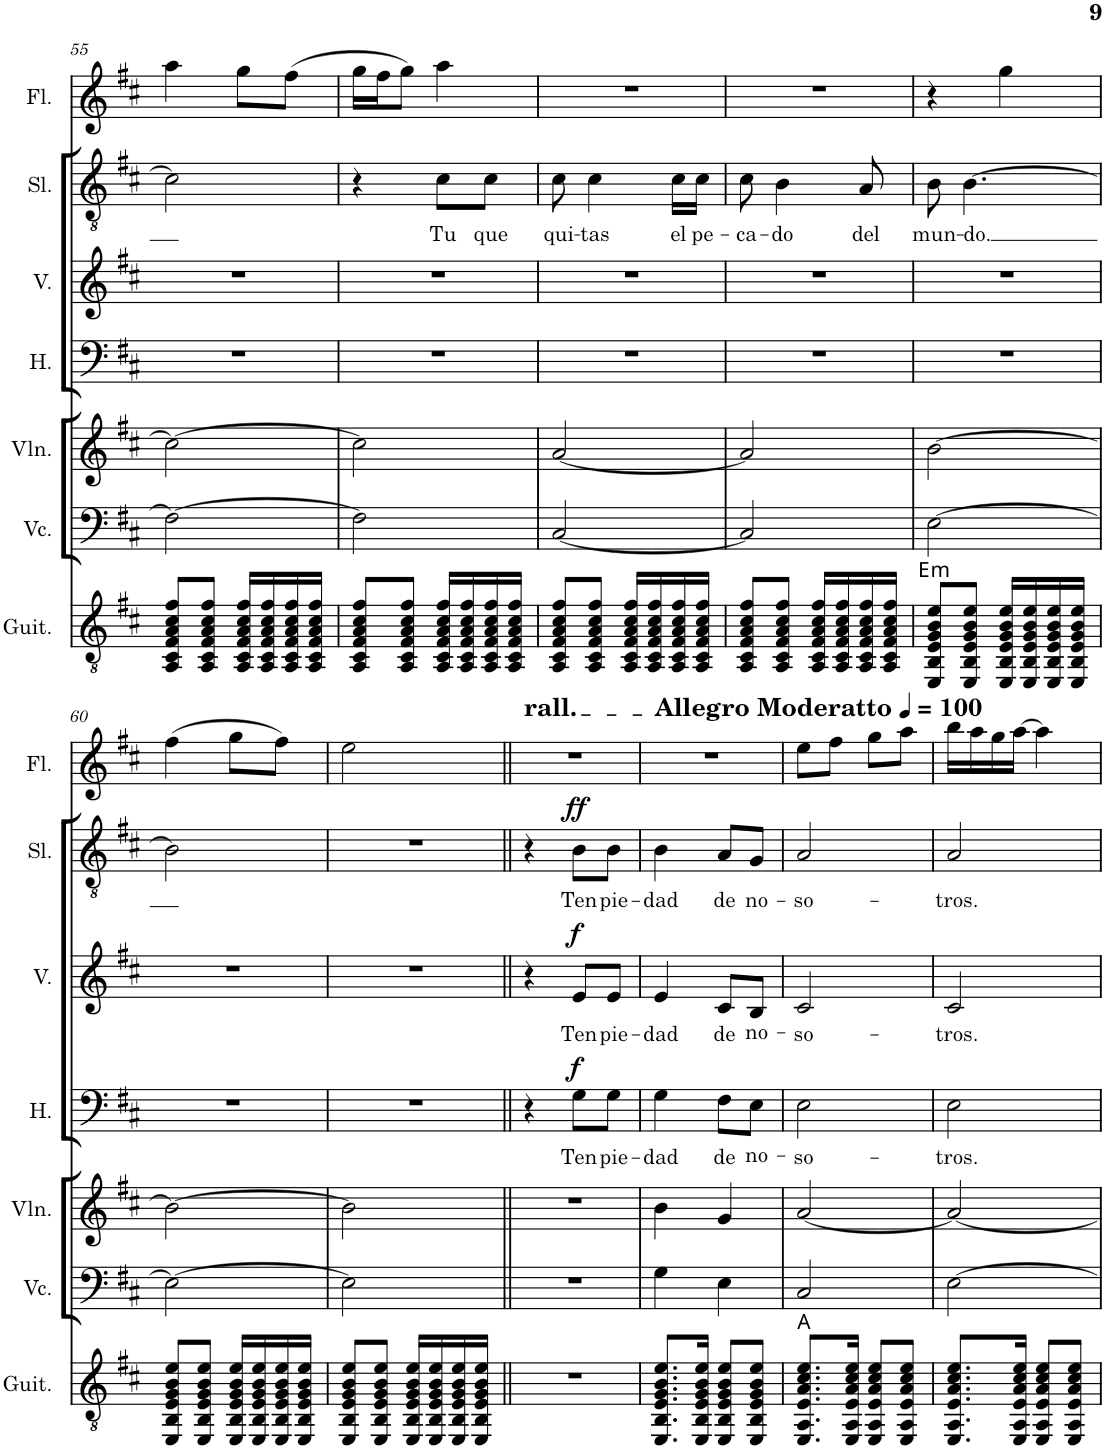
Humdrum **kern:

**kern	**harte	**kern	**kern	**kern	**text	**dynam	**kern	**text	**dynam	**kern	**text	**dynam	**kern
*part7	*part7	*part6	*part5	*part4	*part4	*part4	*part3	*part3	*part3	*part2	*part2	*part2	*part1
*staff7	*	*staff6	*staff5	*staff4	*staff4	*staff4	*staff3	*staff3	*staff3	*staff2	*staff2	*staff2	*staff1
*I"Guitarra clásica	*	*I"Violonchelo	*I"Violín	*I"Hombres	*	*	*I"Mujeres	*	*	*I"Solista	*	*	*I"Flauta
*I'Guit.	*	*I'Vc.	*I'Vln.	*I'H.	*	*	*	*	*	*I'Sl.	*	*	*I'Fl.
!!LO:PB:g=z
*clefGv2	*	*clefF4	*clefG2	*clefF4	*	*	*clefG2	*	*	*clefGv2	*	*	*clefG2
*k[f#c#]	*	*k[f#c#]	*k[f#c#]	*k[f#c#]	*	*	*k[f#c#]	*	*	*k[f#c#]	*	*	*k[f#c#]
*M2/4	*	*M2/4	*M2/4	*M2/4	*	*	*M2/4	*	*	*M2/4	*	*	*M2/4
=55	=55	=55	=55	=55	=55	=55	=55	=55	=55	=55	=55	=55	=55
8AA/ 8C#/ 8F#/ 8A/ 8c#/ 8f#/L	.	2F#\_	2cc#\_	2r	.	.	2r	.	.	2c#\]	.	.	4aa\
8AA/ 8C#/ 8F#/ 8A/ 8c#/ 8f#/J	.	.	.	.	.	.	.	.	.	.	.	.	.
16AA/ 16C#/ 16F#/ 16A/ 16c#/ 16f#/LL	.	.	.	.	.	.	.	.	.	.	.	.	8gg\L
16AA/ 16C#/ 16F#/ 16A/ 16c#/ 16f#/	.	.	.	.	.	.	.	.	.	.	.	.	.
16AA/ 16C#/ 16F#/ 16A/ 16c#/ 16f#/	.	.	.	.	.	.	.	.	.	.	.	.	(8ff#\J
16AA/ 16C#/ 16F#/ 16A/ 16c#/ 16f#/JJ	.	.	.	.	.	.	.	.	.	.	.	.	.
=56	=56	=56	=56	=56	=56	=56	=56	=56	=56	=56	=56	=56	=56
8AA/ 8C#/ 8F#/ 8A/ 8c#/ 8f#/L	.	2F#\]	2cc#\]	2r	.	.	2r	.	.	4r	.	.	16gg\LL
.	.	.	.	.	.	.	.	.	.	.	.	.	16ff#\J
8AA/ 8C#/ 8F#/ 8A/ 8c#/ 8f#/J	.	.	.	.	.	.	.	.	.	.	.	.	8gg\J)
!	!	!	!	!	!	!	!	!	!	!	!LO:LY:b	!	!
16AA/ 16C#/ 16F#/ 16A/ 16c#/ 16f#/LL	.	.	.	.	.	.	.	.	.	8c#\L	Tu	.	4aa\
16AA/ 16C#/ 16F#/ 16A/ 16c#/ 16f#/	.	.	.	.	.	.	.	.	.	.	.	.	.
!	!	!	!	!	!	!	!	!	!	!	!LO:LY:b	!	!
16AA/ 16C#/ 16F#/ 16A/ 16c#/ 16f#/	.	.	.	.	.	.	.	.	.	8c#\J	que	.	.
16AA/ 16C#/ 16F#/ 16A/ 16c#/ 16f#/JJ	.	.	.	.	.	.	.	.	.	.	.	.	.
=57	=57	=57	=57	=57	=57	=57	=57	=57	=57	=57	=57	=57	=57
!	!	!	!	!	!	!	!	!	!	!	!LO:LY:b	!	!
8AA/ 8C#/ 8F#/ 8A/ 8c#/ 8f#/L	.	[2C#/	[2a/	2r	.	.	2r	.	.	8c#\	qui-	.	2r
!	!	!	!	!	!	!	!	!	!	!	!LO:LY:b	!	!
8AA/ 8C#/ 8F#/ 8A/ 8c#/ 8f#/J	.	.	.	.	.	.	.	.	.	4c#\	-tas	.	.
16AA/ 16C#/ 16F#/ 16A/ 16c#/ 16f#/LL	.	.	.	.	.	.	.	.	.	.	.	.	.
16AA/ 16C#/ 16F#/ 16A/ 16c#/ 16f#/	.	.	.	.	.	.	.	.	.	.	.	.	.
!	!	!	!	!	!	!	!	!	!	!	!LO:LY:b	!	!
16AA/ 16C#/ 16F#/ 16A/ 16c#/ 16f#/	.	.	.	.	.	.	.	.	.	16c#\LL	el	.	.
!	!	!	!	!	!	!	!	!	!	!	!LO:LY:b	!	!
16AA/ 16C#/ 16F#/ 16A/ 16c#/ 16f#/JJ	.	.	.	.	.	.	.	.	.	16c#\JJ	pe-	.	.
=58	=58	=58	=58	=58	=58	=58	=58	=58	=58	=58	=58	=58	=58
!	!	!	!	!	!	!	!	!	!	!	!LO:LY:b	!	!
8AA/ 8C#/ 8F#/ 8A/ 8c#/ 8f#/L	.	2C#/]	2a/]	2r	.	.	2r	.	.	8c#\	-ca-	.	2r
!	!	!	!	!	!	!	!	!	!	!	!LO:LY:b	!	!
8AA/ 8C#/ 8F#/ 8A/ 8c#/ 8f#/J	.	.	.	.	.	.	.	.	.	4B\	-do	.	.
16AA/ 16C#/ 16F#/ 16A/ 16c#/ 16f#/LL	.	.	.	.	.	.	.	.	.	.	.	.	.
16AA/ 16C#/ 16F#/ 16A/ 16c#/ 16f#/	.	.	.	.	.	.	.	.	.	.	.	.	.
!	!	!	!	!	!	!	!	!	!	!	!LO:LY:b	!	!
16AA/ 16C#/ 16F#/ 16A/ 16c#/ 16f#/	.	.	.	.	.	.	.	.	.	8A/	del	.	.
16AA/ 16C#/ 16F#/ 16A/ 16c#/ 16f#/JJ	.	.	.	.	.	.	.	.	.	.	.	.	.
=59	=59	=59	=59	=59	=59	=59	=59	=59	=59	=59	=59	=59	=59
!	!LO:H:kt=m	!	!	!	!	!	!	!	!	!	!LO:LY:b	!	!
8EE/ 8BB/ 8E/ 8G/ 8B/ 8e/L	E:min	[2E\	[2b\	2r	.	.	2r	.	.	8B\	mun-	.	4r
!	!	!	!	!	!	!	!	!	!	!	!LO:LY:b	!	!
8EE/ 8BB/ 8E/ 8G/ 8B/ 8e/J	.	.	.	.	.	.	.	.	.	[4.B\	-do.	.	.
16EE/ 16BB/ 16E/ 16G/ 16B/ 16e/LL	.	.	.	.	.	.	.	.	.	.	.	.	4gg\
16EE/ 16BB/ 16E/ 16G/ 16B/ 16e/	.	.	.	.	.	.	.	.	.	.	.	.	.
16EE/ 16BB/ 16E/ 16G/ 16B/ 16e/	.	.	.	.	.	.	.	.	.	.	.	.	.
16EE/ 16BB/ 16E/ 16G/ 16B/ 16e/JJ	.	.	.	.	.	.	.	.	.	.	.	.	.
!!LO:LB:g=z
=60	=60	=60	=60	=60	=60	=60	=60	=60	=60	=60	=60	=60	=60
8EE/ 8BB/ 8E/ 8G/ 8B/ 8e/L	.	2E\_	2b\_	2r	.	.	2r	.	.	2B\]	.	.	(4ff#\
8EE/ 8BB/ 8E/ 8G/ 8B/ 8e/J	.	.	.	.	.	.	.	.	.	.	.	.	.
16EE/ 16BB/ 16E/ 16G/ 16B/ 16e/LL	.	.	.	.	.	.	.	.	.	.	.	.	8gg\L
16EE/ 16BB/ 16E/ 16G/ 16B/ 16e/	.	.	.	.	.	.	.	.	.	.	.	.	.
16EE/ 16BB/ 16E/ 16G/ 16B/ 16e/	.	.	.	.	.	.	.	.	.	.	.	.	8ff#\J)
16EE/ 16BB/ 16E/ 16G/ 16B/ 16e/JJ	.	.	.	.	.	.	.	.	.	.	.	.	.
=61	=61	=61	=61	=61	=61	=61	=61	=61	=61	=61	=61	=61	=61
8EE/ 8BB/ 8E/ 8G/ 8B/ 8e/L	.	2E\]	2b\]	2r	.	.	2r	.	.	2r	.	.	2ee\
8EE/ 8BB/ 8E/ 8G/ 8B/ 8e/J	.	.	.	.	.	.	.	.	.	.	.	.	.
16EE/ 16BB/ 16E/ 16G/ 16B/ 16e/LL	.	.	.	.	.	.	.	.	.	.	.	.	.
16EE/ 16BB/ 16E/ 16G/ 16B/ 16e/	.	.	.	.	.	.	.	.	.	.	.	.	.
16EE/ 16BB/ 16E/ 16G/ 16B/ 16e/	.	.	.	.	.	.	.	.	.	.	.	.	.
16EE/ 16BB/ 16E/ 16G/ 16B/ 16e/JJ	.	.	.	.	.	.	.	.	.	.	.	.	.
=62||	=62||	=62||	=62||	=62||	=62||	=62||	=62||	=62||	=62||	=62||	=62||	=62||	=62||
!	!	!	!	!	!	!	!	!	!	!	!	!	!LO:TX:a:t=rall.
2r	.	2r	2r	4r	.	.	4r	.	.	4r	.	.	2r
!	!	!	!	!	!LO:LY:b	!LO:DY:a	!	!LO:LY:b	!LO:DY:a	!	!LO:LY:b	!LO:DY:a	!
.	.	.	.	8G\L	Ten	f	8e/L	Ten	f	8B\L	Ten	ff	.
!	!	!	!	!	!LO:LY:b	!	!	!LO:LY:b	!	!	!LO:LY:b	!	!
.	.	.	.	8G\J	pie-	.	8e/J	pie-	.	8B\J	pie-	.	.
=63	=63	=63	=63	=63	=63	=63	=63	=63	=63	=63	=63	=63	=63
*	*	*	*	*	*	*	*	*	*	*	*	*	*MM100
!	!	!	!	!	!	!	!	!	!	!	!	!	!LO:TX:a:B:t=Allegro Moderatto
!	!	!	!	!	!LO:LY:b	!	!	!LO:LY:b	!	!	!LO:LY:b	!	!
8.EE/ 8.BB/ 8.E/ 8.G/ 8.B/ 8.e/L	.	4G\	4b\	4G\	-dad	.	4e/	-dad	.	4B\	-dad	.	2r
16EE/ 16BB/ 16E/ 16G/ 16B/ 16e/Jk	.	.	.	.	.	.	.	.	.	.	.	.	.
!	!	!	!	!	!LO:LY:b	!	!	!LO:LY:b	!	!	!LO:LY:b	!	!
8EE/ 8BB/ 8E/ 8G/ 8B/ 8e/L	.	4E\	4g/	8F#\L	de	.	8c#/L	de	.	8A/L	de	.	.
!	!	!	!	!	!LO:LY:b	!	!	!LO:LY:b	!	!	!LO:LY:b	!	!
8EE/ 8BB/ 8E/ 8G/ 8B/ 8e/J	.	.	.	8E\J	no-	.	8B/J	no-	.	8G/J	no-	.	.
=64	=64	=64	=64	=64	=64	=64	=64	=64	=64	=64	=64	=64	=64
!	!	!	!	!	!LO:LY:b	!	!	!LO:LY:b	!	!	!LO:LY:b	!	!
8.EE/ 8.AA/ 8.E/ 8.A/ 8.c#/ 8.e/L	A:maj	2C#/	[2a/	2E\	-so-	.	2c#/	-so-	.	2A/	-so-	.	8ee\L
.	.	.	.	.	.	.	.	.	.	.	.	.	8ff#\J
16EE/ 16AA/ 16E/ 16A/ 16c#/ 16e/Jk	.	.	.	.	.	.	.	.	.	.	.	.	.
8EE/ 8AA/ 8E/ 8A/ 8c#/ 8e/L	.	.	.	.	.	.	.	.	.	.	.	.	8gg\L
8EE/ 8AA/ 8E/ 8A/ 8c#/ 8e/J	.	.	.	.	.	.	.	.	.	.	.	.	8aa\J
=65	=65	=65	=65	=65	=65	=65	=65	=65	=65	=65	=65	=65	=65
!	!	!	!	!	!LO:LY:b	!	!	!LO:LY:b	!	!	!LO:LY:b	!	!
8.EE/ 8.AA/ 8.E/ 8.A/ 8.c#/ 8.e/L	.	[2E\	2a/_	2E\	-tros.	.	2c#/	-tros.	.	2A/	-tros.	.	16bb\LL
.	.	.	.	.	.	.	.	.	.	.	.	.	16aa\
.	.	.	.	.	.	.	.	.	.	.	.	.	16gg\
16EE/ 16AA/ 16E/ 16A/ 16c#/ 16e/Jk	.	.	.	.	.	.	.	.	.	.	.	.	[16aa\JJ
8EE/ 8AA/ 8E/ 8A/ 8c#/ 8e/L	.	.	.	.	.	.	.	.	.	.	.	.	4aa\]
8EE/ 8AA/ 8E/ 8A/ 8c#/ 8e/J	.	.	.	.	.	.	.	.	.	.	.	.	.
=	=	=	=	=	=	=	=	=	=	=	=	=	=
*-	*-	*-	*-	*-	*-	*-	*-	*-	*-	*-	*-	*-	*-
